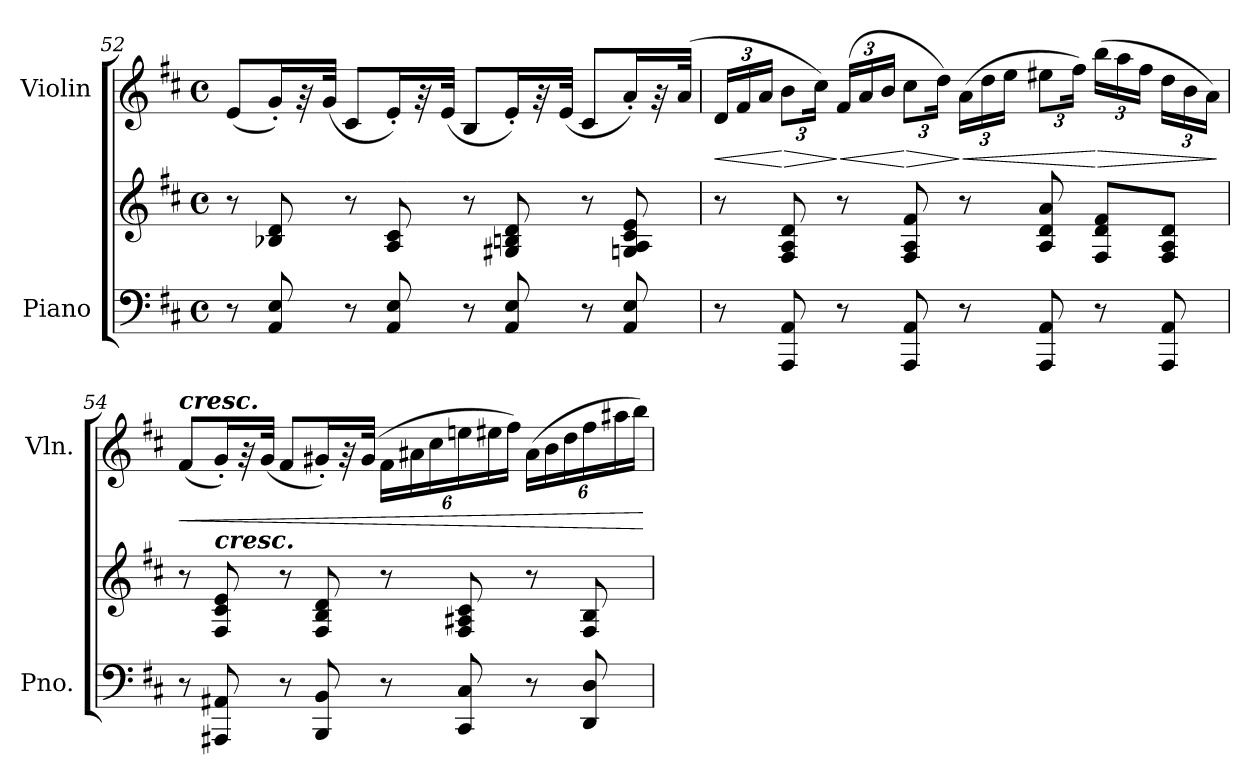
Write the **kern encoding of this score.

**kern	**kern	**kern	**dynam
*part2	*part2	*part1	*part1
*staff3	*staff2	*staff1	*staff1
*I"Piano	*	*I"Violin	*
*I'Pno.	*	*I'Vln.	*
!!LO:LB:g=z
*clefF4	*clefG2	*clefG2	*
*k[f#c#]	*k[f#c#]	*k[f#c#]	*
*M4/4	*M4/4	*M4/4	*
*met(c)	*met(c)	*met(c)	*
=52	=52	=52	=52
8r	8r	(8e/L	.
8AA/ 8E/	8B-X/ 8d/	16g'/L)	.
.	.	32rg	.
.	.	(32g/JJk	.
8r	8r	8c#/L	.
8AA/ 8E/	8A/ 8c#/	16e'/L)	.
.	.	32rg	.
.	.	(32e/JJk	.
8r	8r	8B/L	.
8AA/ 8E/	8G#X/ 8Bn/ 8d/	16e'/L)	.
.	.	32rg	.
.	.	(32e/JJk	.
8r	8r	8c#/L	.
8AA/ 8E/	8Gn/ 8A/ 8c#/ 8e/	16a'/L)	.
.	.	32rg	.
.	.	(>32a/JJk	.
=53	=53	=53	=53
*	*	*Xbrackettup	*
!	!	!	!LO:HP:b
8r	8r	24d/LL	<
.	.	24f#/	.
.	.	24a/JJ	.
!	!	!	!LO:HP:n=1:b
8AAA/ 8AA/	8F#/ 8A/ 8d/	12b\L	[ >
.	.	24cc#\Jk)	.
!	!	!	!LO:HP:n=1:b
8r	8r	(24f#/LL	] <
.	.	24a/	.
.	.	24b/JJ	.
!	!	!	!LO:HP:n=1:b
8AAA/ 8AA/	8F#/ 8A/ 8f#/	12cc#\L	[ >
.	.	24dd\Jk)	.
!	!	!	!LO:HP:n=1:b
8r	8r	(24a\LL	] <
.	.	24dd\	.
.	.	24ee\JJ	.
8AAA/ 8AA/	8A/ 8d/ 8a/	12ee#X\L	.
.	.	24ff#\Jk)	.
!	!	!	!LO:HP:n=1:b
8r	8F#/ 8d/ 8f#/L	(24bb\LL	[ >
.	.	24aa\	.
.	.	24ff#\JJ	.
8AAA/ 8AA/	8F#/ 8A/ 8d/J	24dd\LL	.
.	.	24b\	.
.	.	24a\JJ)	.
.	.	.	]
!!LO:PB:g=z
=54	=54	=54	=54
!	!	!LO:TX:a:Bi:t=cresc.	!
!	!	!	!LO:HP:b
8r	8r	(8f#/L	<
!	!LO:TX:a:Bi:t=cresc.	!	!
8AAA#X/ 8AA#X/	8F#/ 8c#/ 8e/	16g'/L)	.
.	.	32rg	.
.	.	(32g/JJk	.
8r	8r	8f#/L	.
8BBB/ 8BB/	8F#/ 8B/ 8d/	16g#X'/L)	.
.	.	32rg	.
.	.	(32g#/JJk	.
8r	8r	24f#\LL	.
.	.	24a#X\	.
.	.	24cc#\	.
8CC#/ 8C#/	8F#/ 8A#X/ 8c#/	24een\	.
.	.	24ee#X\	.
.	.	24ff#\JJ)	.
8r	8r	(24a#\LL	.
.	.	24b\	.
.	.	24dd\	.
8DD/ 8D/	8F#/ 8B/	24ff#\	.
.	.	24aa#X\	.
.	.	24bb\JJ)	.
.	.	.	[
=	=	=	=
*-	*-	*-	*-
